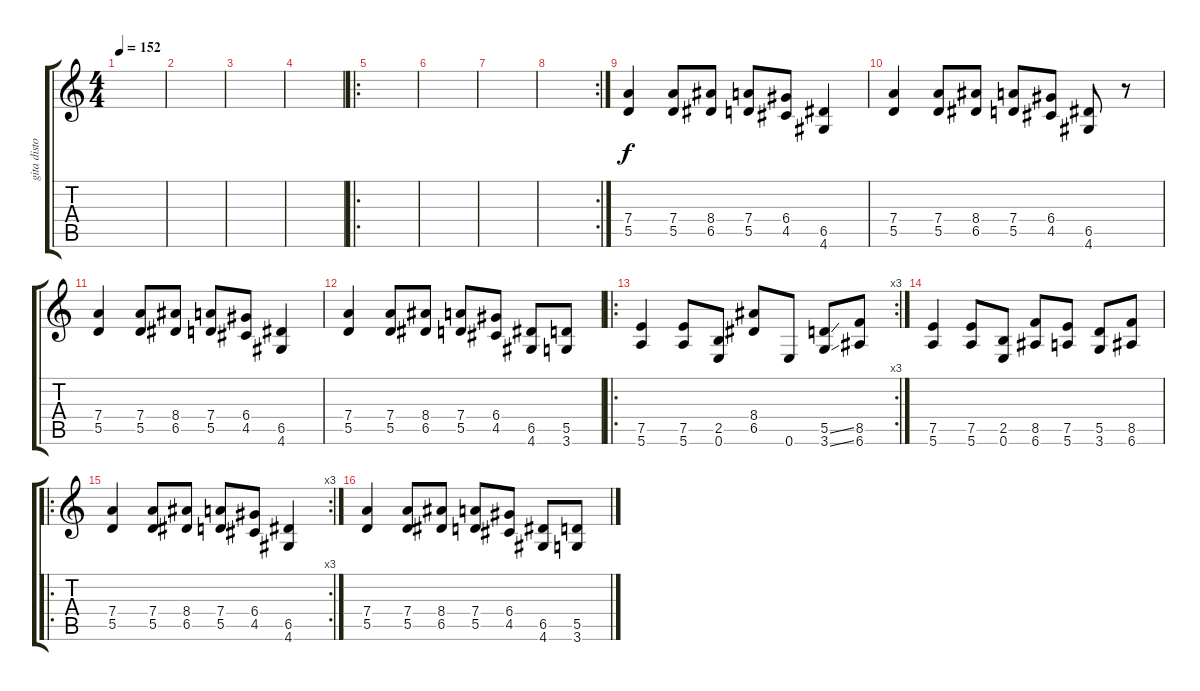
\track ("gita distortion" "gita disto") {instrument overdrivenguitar}
\staff {score tabs}
\tuning (E4 B3 G3 D3 A2 E2) {hide}
\ts (4 4)
\tempo 152
\clef g2
\ks c
|
|
|
|
\ro
|
|
|
\rc 2
|
(7.4 5.5).4 (7.4 5.5).8 (8.4 6.5).8 (7.4 5.5).8 (6.4 4.5).8 (6.5 4.6).4 |
(7.4 5.5).4 (7.4 5.5).8 (8.4 6.5).8 (7.4 5.5).8 (6.4 4.5).8 (6.5 4.6).8 r.8 |
(7.4 5.5).4 (7.4 5.5).8 (8.4 6.5).8 (7.4 5.5).8 (6.4 4.5).8 (6.5 4.6).4 |
(7.4 5.5).4 (7.4 5.5).8 (8.4 6.5).8 (7.4 5.5).8 (6.4 4.5).8 (6.5 4.6).8 (5.5 3.6).8 |
\ro
\rc 3
(7.5 5.6).4 (7.5 5.6).8 (2.5 0.6).8 (8.4 6.5).8 0.6.8 (5.5{ss} 3.6{ss}).8 (8.5 6.6).8 |
(7.5 5.6).4 (7.5 5.6).8 (2.5 0.6).8 (8.5 6.6).8 (7.5 5.6).8 (5.5 3.6).8 (8.5 6.6).8 |
\ro
\rc 3
(7.4 5.5).4 (7.4 5.5).8 (8.4 6.5).8 (7.4 5.5).8 (6.4 4.5).8 (6.5 4.6).4 |
(7.4 5.5).4 (7.4 5.5).8 (8.4 6.5).8 (7.4 5.5).8 (6.4 4.5).8 (6.5 4.6).8 (5.5 3.6).8
